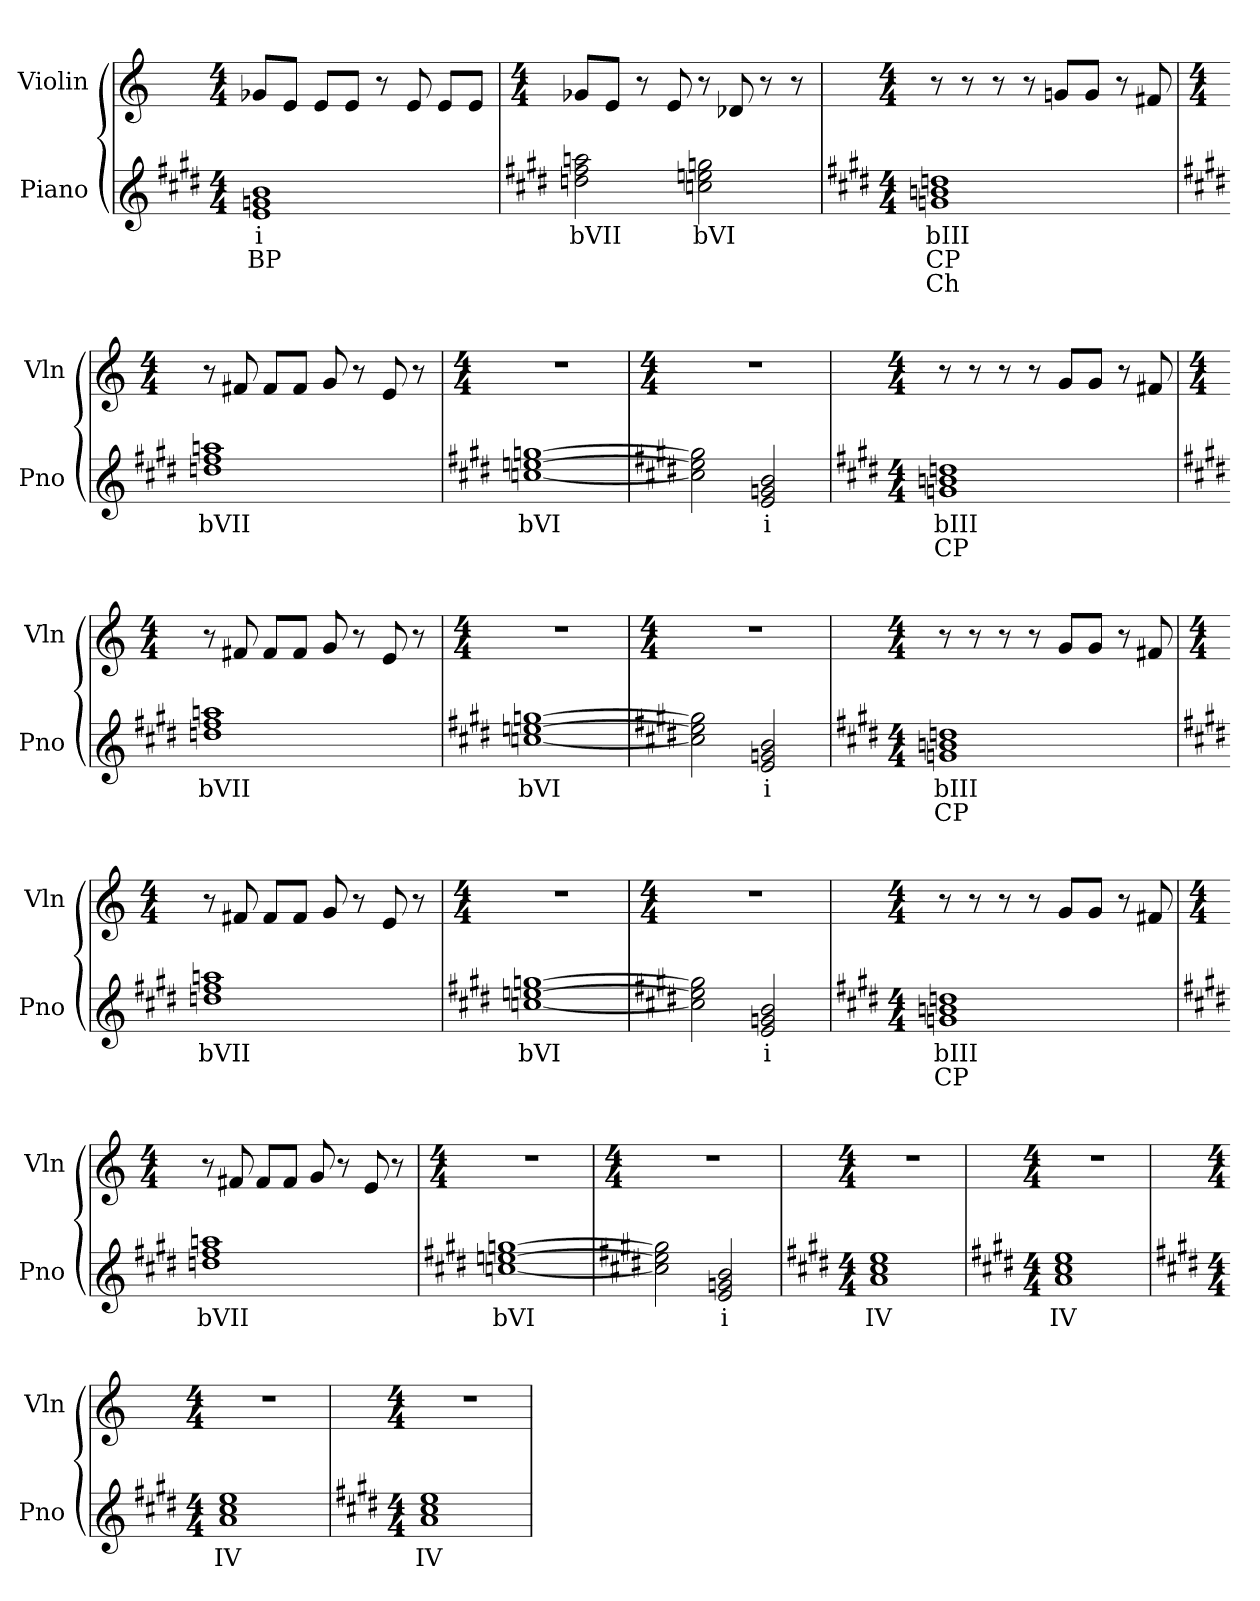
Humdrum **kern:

**kern	**text	**text	**text	**kern
*part2	*part2	*part2	*part2	*part1
*staff2	*staff2	*staff2	*staff2	*staff1
*I"Piano	*	*	*	*I"Violin
*I'Pno	*	*	*	*I'Vln
*k[f#c#g#d#]	*	*	*	*
*E:	*	*	*	*
*M4/4	*	*	*	*M4/4
=	=	=	=	=
1e 1gn 1b	i	BP	.	8g-XL
.	.	.	.	8eJ
.	.	.	.	8eL
.	.	.	.	8eJ
.	.	.	.	8r
.	.	.	.	8e
.	.	.	.	8eL
.	.	.	.	8eJ
=	=	=	=	=
*k[f#c#g#d#]	*	*	*	*
*E:	*	*	*	*
*	*	*	*	*M4/4
2ddn 2ff# 2aan	bVII	.	.	8g-XL
.	.	.	.	8eJ
.	.	.	.	8r
.	.	.	.	8e
2ccn 2een 2ggn	bVI	.	.	8r
.	.	.	.	8d-X
.	.	.	.	8r
.	.	.	.	8r
=	=	=	=	=
*k[f#c#g#d#]	*	*	*	*
*E:	*	*	*	*
*M4/4	*	*	*	*M4/4
1gn 1bn 1ddn	bIII	CP	Ch	8r
.	.	.	.	8r
.	.	.	.	8r
.	.	.	.	8r
.	.	.	.	8gnL
.	.	.	.	8gJ
.	.	.	.	8r
.	.	.	.	8f#X
=	=	=	=	=
*k[f#c#g#d#]	*	*	*	*
*E:	*	*	*	*
*	*	*	*	*M4/4
1ddn 1ff# 1aan	bVII	.	.	8r
.	.	.	.	8f#X
.	.	.	.	8f#L
.	.	.	.	8f#J
.	.	.	.	8g
.	.	.	.	8r
.	.	.	.	8e
.	.	.	.	8r
=	=	=	=	=
*k[f#c#g#d#]	*	*	*	*
*E:	*	*	*	*
*	*	*	*	*M4/4
[1ccn [1een [1ggn	bVI	.	.	1r
=	=	=	=	=
*k[f#c#g#d#]	*	*	*	*
*E:	*	*	*	*
*	*	*	*	*M4/4
2ccn] 2een] 2ggn]	.	.	.	1r
2e 2gn 2b	i	.	.	.
=	=	=	=	=
*k[f#c#g#d#]	*	*	*	*
*E:	*	*	*	*
*M4/4	*	*	*	*M4/4
1gn 1bn 1ddn	bIII	CP	.	8r
.	.	.	.	8r
.	.	.	.	8r
.	.	.	.	8r
.	.	.	.	8gL
.	.	.	.	8gJ
.	.	.	.	8r
.	.	.	.	8f#X
=	=	=	=	=
*k[f#c#g#d#]	*	*	*	*
*E:	*	*	*	*
*	*	*	*	*M4/4
1ddn 1ff# 1aan	bVII	.	.	8r
.	.	.	.	8f#X
.	.	.	.	8f#L
.	.	.	.	8f#J
.	.	.	.	8g
.	.	.	.	8r
.	.	.	.	8e
.	.	.	.	8r
=	=	=	=	=
*k[f#c#g#d#]	*	*	*	*
*E:	*	*	*	*
*	*	*	*	*M4/4
[1ccn [1een [1ggn	bVI	.	.	1r
=	=	=	=	=
*k[f#c#g#d#]	*	*	*	*
*E:	*	*	*	*
*	*	*	*	*M4/4
2ccn] 2een] 2ggn]	.	.	.	1r
2e 2gn 2b	i	.	.	.
=	=	=	=	=
*k[f#c#g#d#]	*	*	*	*
*E:	*	*	*	*
*M4/4	*	*	*	*M4/4
1gn 1bn 1ddn	bIII	CP	.	8r
.	.	.	.	8r
.	.	.	.	8r
.	.	.	.	8r
.	.	.	.	8gL
.	.	.	.	8gJ
.	.	.	.	8r
.	.	.	.	8f#X
=	=	=	=	=
*k[f#c#g#d#]	*	*	*	*
*E:	*	*	*	*
*	*	*	*	*M4/4
1ddn 1ff# 1aan	bVII	.	.	8r
.	.	.	.	8f#X
.	.	.	.	8f#L
.	.	.	.	8f#J
.	.	.	.	8g
.	.	.	.	8r
.	.	.	.	8e
.	.	.	.	8r
=	=	=	=	=
*k[f#c#g#d#]	*	*	*	*
*E:	*	*	*	*
*	*	*	*	*M4/4
[1ccn [1een [1ggn	bVI	.	.	1r
=	=	=	=	=
*k[f#c#g#d#]	*	*	*	*
*E:	*	*	*	*
*	*	*	*	*M4/4
2ccn] 2een] 2ggn]	.	.	.	1r
2e 2gn 2b	i	.	.	.
=	=	=	=	=
*k[f#c#g#d#]	*	*	*	*
*E:	*	*	*	*
*M4/4	*	*	*	*M4/4
1gn 1bn 1ddn	bIII	CP	.	8r
.	.	.	.	8r
.	.	.	.	8r
.	.	.	.	8r
.	.	.	.	8gL
.	.	.	.	8gJ
.	.	.	.	8r
.	.	.	.	8f#X
=	=	=	=	=
*k[f#c#g#d#]	*	*	*	*
*E:	*	*	*	*
*	*	*	*	*M4/4
1ddn 1ff# 1aan	bVII	.	.	8r
.	.	.	.	8f#X
.	.	.	.	8f#L
.	.	.	.	8f#J
.	.	.	.	8g
.	.	.	.	8r
.	.	.	.	8e
.	.	.	.	8r
=	=	=	=	=
*k[f#c#g#d#]	*	*	*	*
*E:	*	*	*	*
*	*	*	*	*M4/4
[1ccn [1een [1ggn	bVI	.	.	1r
=	=	=	=	=
*k[f#c#g#d#]	*	*	*	*
*E:	*	*	*	*
*	*	*	*	*M4/4
2ccn] 2een] 2ggn]	.	.	.	1r
2e 2gn 2b	i	.	.	.
=	=	=	=	=
*k[f#c#g#d#]	*	*	*	*
*E:	*	*	*	*
*M4/4	*	*	*	*M4/4
1a 1cc# 1ee	IV	.	.	1r
=	=	=	=	=
*k[f#c#g#d#]	*	*	*	*
*E:	*	*	*	*
*M4/4	*	*	*	*M4/4
1a 1cc# 1ee	IV	.	.	1r
=	=	=	=	=
*k[f#c#g#d#]	*	*	*	*
*E:	*	*	*	*
*M4/4	*	*	*	*M4/4
1a 1cc# 1ee	IV	.	.	1r
=	=	=	=	=
*k[f#c#g#d#]	*	*	*	*
*E:	*	*	*	*
*M4/4	*	*	*	*M4/4
1a 1cc# 1ee	IV	.	.	1r
=	=	=	=	=
*-	*-	*-	*-	*-
